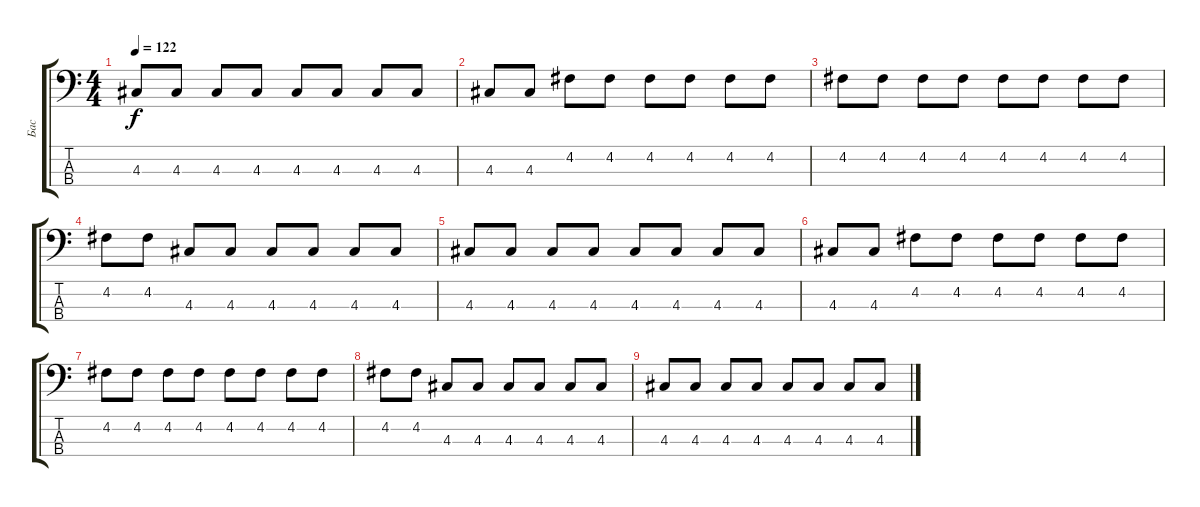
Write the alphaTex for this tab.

\track ("Бас" "Бас") {instrument slapbass2}
\staff {score tabs}
\tuning (G2 D2 A1 E1) {hide}
\ts (4 4)
\tempo 122
\clef f4
\ks c
4.3.8{dy f} 4.3.8 4.3.8 4.3.8 4.3.8 4.3.8 4.3.8 4.3.8 |
4.3.8 4.3.8 4.2.8 4.2.8 4.2.8 4.2.8 4.2.8 4.2.8 |
4.2.8 4.2.8 4.2.8 4.2.8 4.2.8 4.2.8 4.2.8 4.2.8 |
4.2.8 4.2.8 4.3.8 4.3.8 4.3.8 4.3.8 4.3.8 4.3.8 |
4.3.8 4.3.8 4.3.8 4.3.8 4.3.8 4.3.8 4.3.8 4.3.8 |
4.3.8 4.3.8 4.2.8 4.2.8 4.2.8 4.2.8 4.2.8 4.2.8 |
4.2.8 4.2.8 4.2.8 4.2.8 4.2.8 4.2.8 4.2.8 4.2.8 |
4.2.8 4.2.8 4.3.8 4.3.8 4.3.8 4.3.8 4.3.8 4.3.8 |
4.3.8 4.3.8 4.3.8 4.3.8 4.3.8 4.3.8 4.3.8 4.3.8
